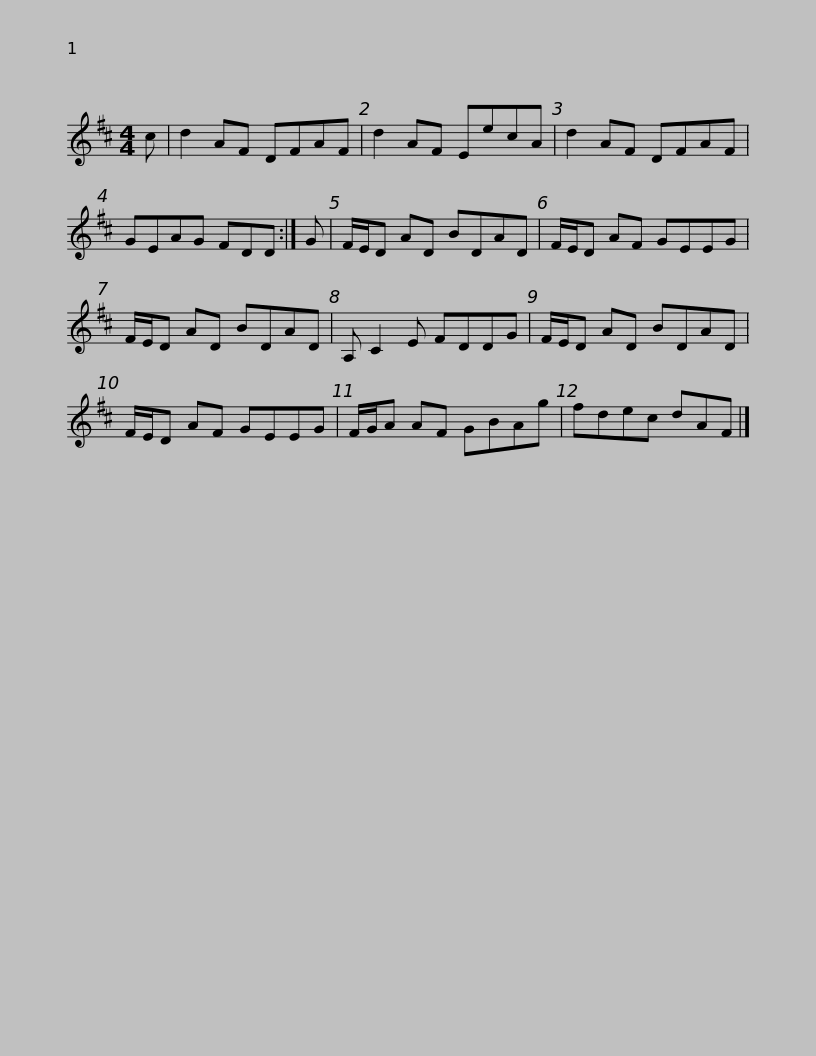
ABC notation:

X:1
L:1/8
M:4/4
I:linebreak $
K:D
V:1 treble
V:1
 c | d2 AF DFAF | d2 AF EecA | d2 AF DFAF | GEAG FDD :| %5
 G | F/E/D AD BDAD |$ F/E/D AF GEEG | F/E/D AD BDAD | A, C2 E FDDG | %10
 F/E/D AD BDAD | F/E/D AF GEEG |$ F/G/A AF GBAg | fdec dAF |] %14
